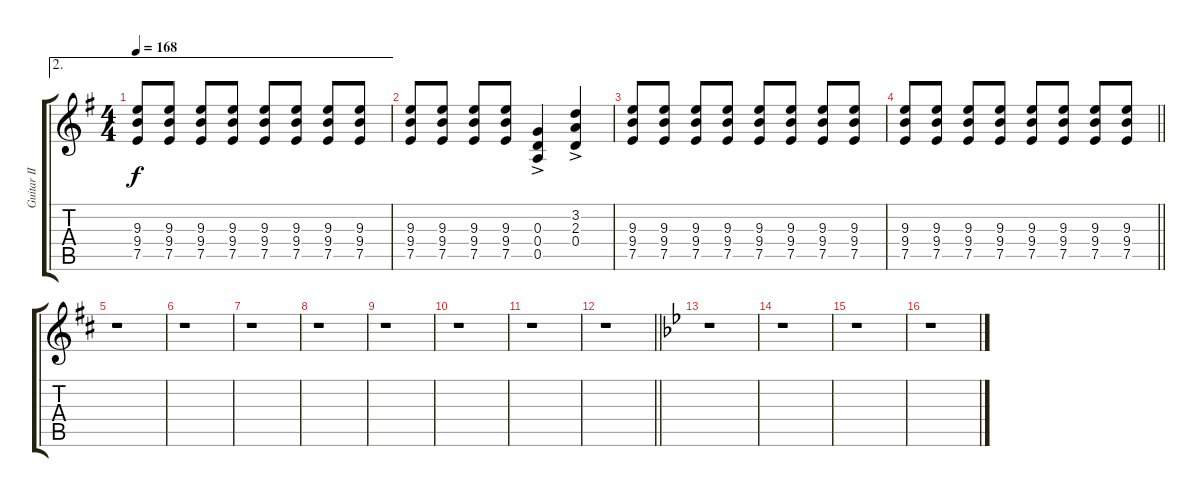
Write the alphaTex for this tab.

\track ("Guitar II" "Guitar II") {instrument distortionguitar}
\staff {score tabs}
\tuning (E4 B3 G3 D3 A2 E2) {hide}
\ae 2
\ts (4 4)
\tempo 168
\clef g2
\ks g
(9.3 9.4 7.5).8{dy f} (9.3 9.4 7.5).8 (9.3 9.4 7.5).8 (9.3 9.4 7.5).8 (9.3 9.4 7.5).8 (9.3 9.4 7.5).8 (9.3 9.4 7.5).8 (9.3 9.4 7.5).8 |
(9.3 9.4 7.5).8 (9.3 9.4 7.5).8 (9.3 9.4 7.5).8 (9.3 9.4 7.5).8 (0.3{ac} 0.4{ac} 0.5{ac}).4 (3.2{ac} 2.3{ac} 0.4{ac}).4 |
(9.3 9.4 7.5).8 (9.3 9.4 7.5).8 (9.3 9.4 7.5).8 (9.3 9.4 7.5).8 (9.3 9.4 7.5).8 (9.3 9.4 7.5).8 (9.3 9.4 7.5).8 (9.3 9.4 7.5).8 |
\barLineRight lightlight
(9.3 9.4 7.5).8 (9.3 9.4 7.5).8 (9.3 9.4 7.5).8 (9.3 9.4 7.5).8 (9.3 9.4 7.5).8 (9.3 9.4 7.5).8 (9.3 9.4 7.5).8 (9.3 9.4 7.5).8 |
\ks d
r.1 |
r.1 |
r.1 |
r.1 |
r.1 |
r.1 |
r.1 |
\barLineRight lightlight
r.1 |
\ks bb
r.1 |
r.1 |
r.1 |
r.1
